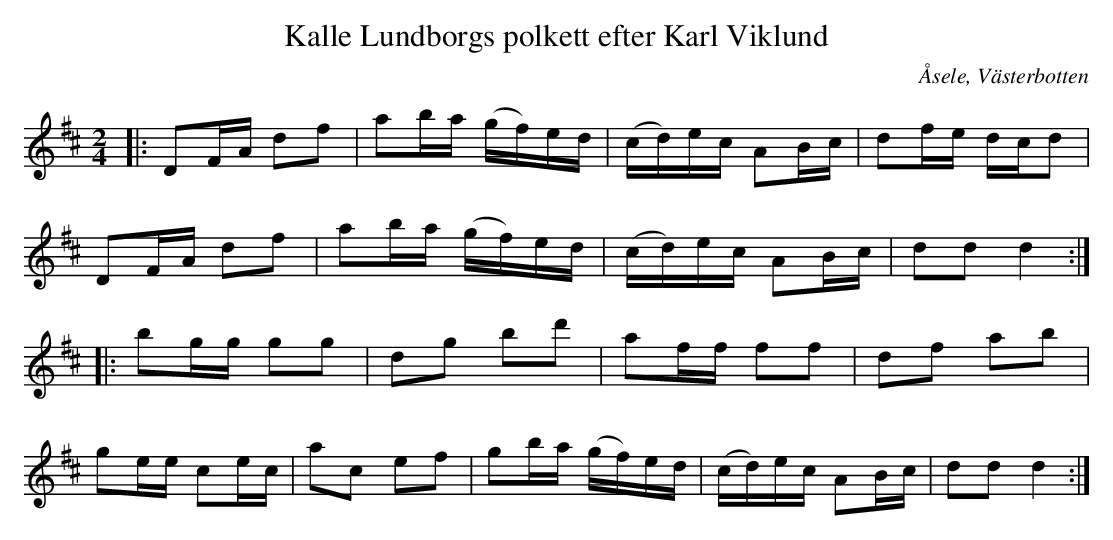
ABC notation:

X:1
T:Kalle Lundborgs polkett efter Karl Viklund
O:Åsele, Västerbotten
M:2/4
L:1/8
K:D
|: DF/A/ df | ab/a/ (g/f/)e/d/ | (c/d/)e/c/ AB/c/ | df/e/ d/c/d |
DF/A/ df | ab/a/ (g/f/)e/d/ | (c/d/)e/c/ AB/c/ | dd  d2 :|
|:bg/g/ gg | dg bd' | af/f/ ff | df ab |
ge/e/ ce/c/ | ac ef | gb/a/ (g/f/)e/d/ | (c/d/)e/c/ AB/c/ | dd d2 :|
